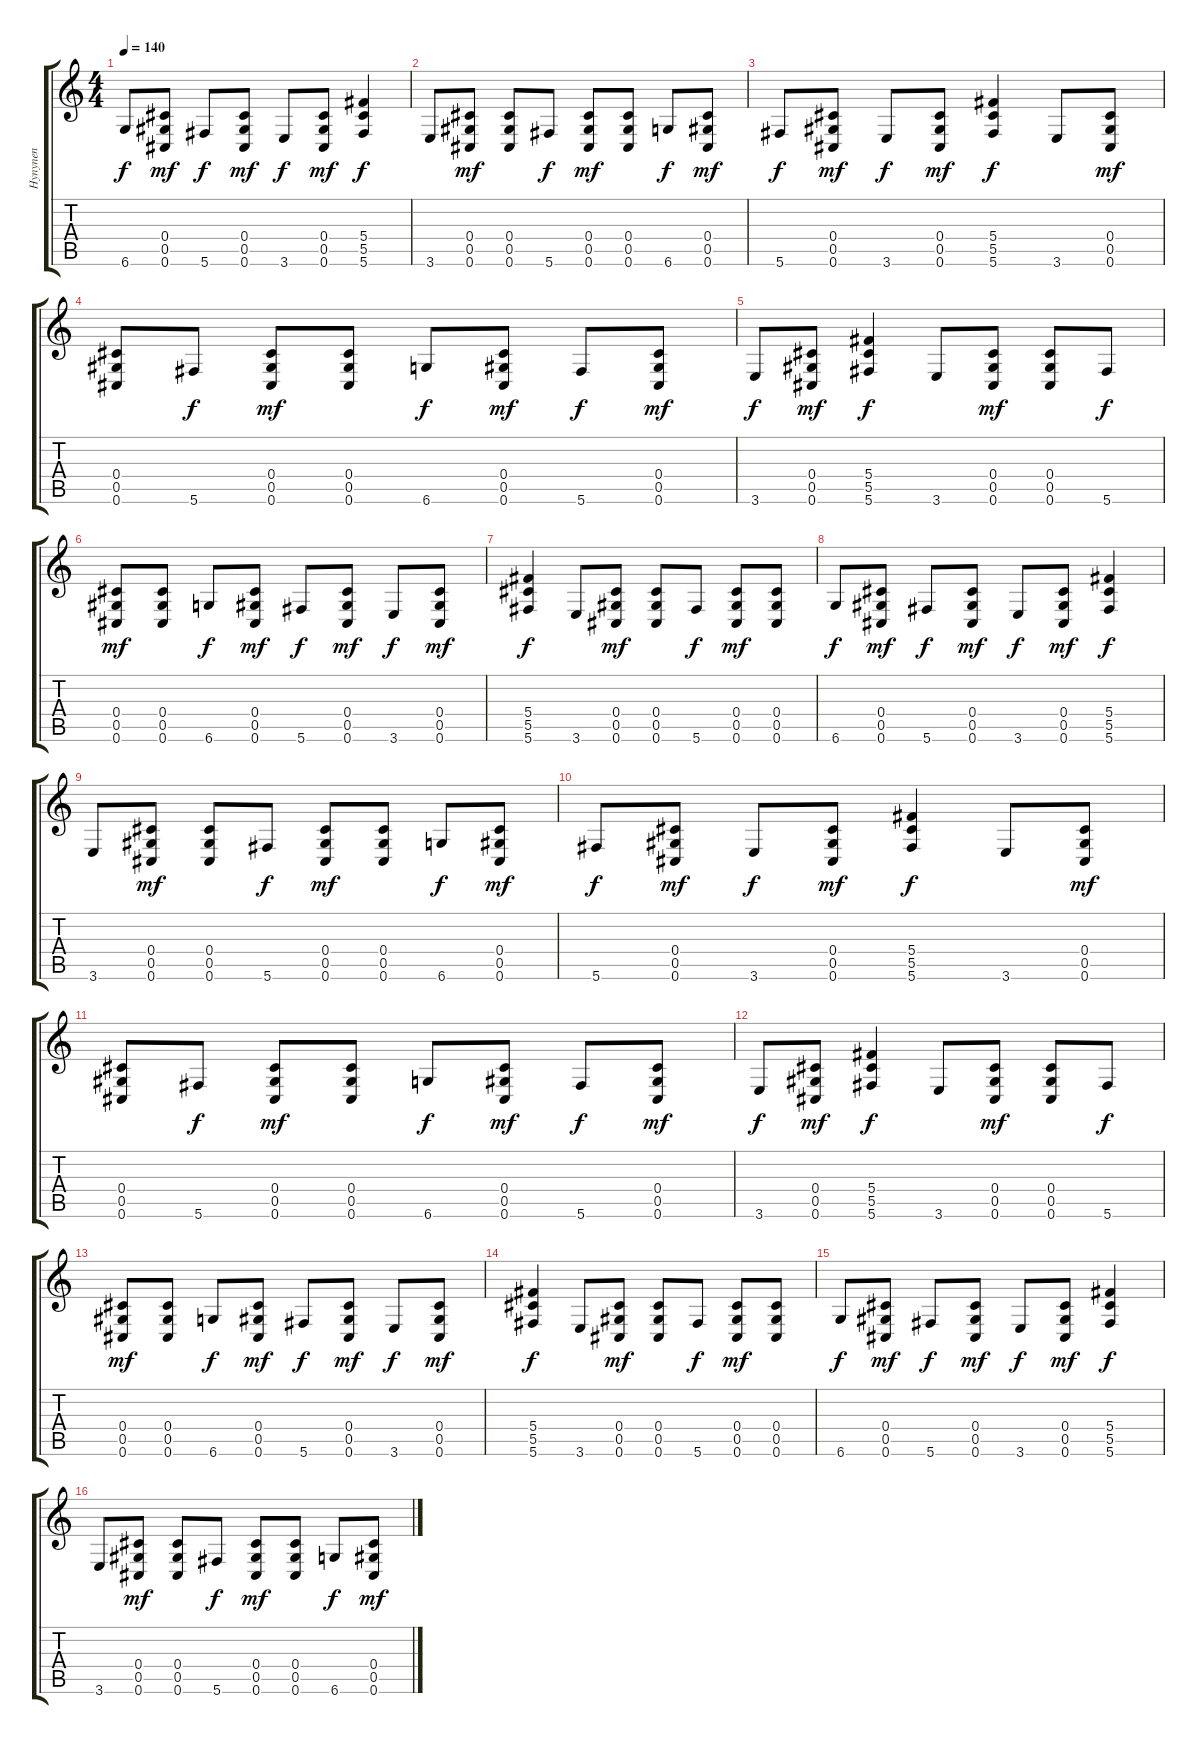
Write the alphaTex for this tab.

\track ("Hynynen" "Hynynen") {instrument distortionguitar}
\staff {score tabs}
\tuning (Eb4 Bb3 Gb3 Db3 Ab2 Db2) {hide}
\ts (4 4)
\tempo 140
\clef g2
\ks c
6.6.8{dy f} (0.4 0.5 0.6).8{dy mf} 5.6.8{dy f} (0.4 0.5 0.6).8{dy mf} 3.6.8{dy f} (0.4 0.5 0.6).8{dy mf} (5.4 5.5 5.6).4{dy f} |
3.6.8 (0.4 0.5 0.6).8{dy mf} (0.4 0.5 0.6).8 5.6.8{dy f} (0.4 0.5 0.6).8{dy mf} (0.4 0.5 0.6).8 6.6.8{dy f} (0.4 0.5 0.6).8{dy mf} |
5.6.8{dy f volume 7} (0.4 0.5 0.6).8{dy mf} 3.6.8{dy f} (0.4 0.5 0.6).8{dy mf} (5.4 5.5 5.6).4{dy f} 3.6.8 (0.4 0.5 0.6).8{dy mf} |
(0.4 0.5 0.6).8 5.6.8{dy f} (0.4 0.5 0.6).8{dy mf} (0.4 0.5 0.6).8 6.6.8{dy f} (0.4 0.5 0.6).8{dy mf} 5.6.8{dy f} (0.4 0.5 0.6).8{dy mf} |
3.6.8{dy f} (0.4 0.5 0.6).8{dy mf} (5.4 5.5 5.6).4{dy f} 3.6.8 (0.4 0.5 0.6).8{dy mf} (0.4 0.5 0.6).8 5.6.8{dy f} |
(0.4 0.5 0.6).8{dy mf} (0.4 0.5 0.6).8 6.6.8{dy f} (0.4 0.5 0.6).8{dy mf} 5.6.8{dy f} (0.4 0.5 0.6).8{dy mf} 3.6.8{dy f} (0.4 0.5 0.6).8{dy mf} |
(5.4 5.5 5.6).4{dy f volume 4} 3.6.8 (0.4 0.5 0.6).8{dy mf} (0.4 0.5 0.6).8 5.6.8{dy f} (0.4 0.5 0.6).8{dy mf} (0.4 0.5 0.6).8 |
6.6.8{dy f} (0.4 0.5 0.6).8{dy mf} 5.6.8{dy f} (0.4 0.5 0.6).8{dy mf} 3.6.8{dy f} (0.4 0.5 0.6).8{dy mf} (5.4 5.5 5.6).4{dy f} |
3.6.8 (0.4 0.5 0.6).8{dy mf} (0.4 0.5 0.6).8 5.6.8{dy f} (0.4 0.5 0.6).8{dy mf} (0.4 0.5 0.6).8 6.6.8{dy f} (0.4 0.5 0.6).8{dy mf} |
5.6.8{dy f} (0.4 0.5 0.6).8{dy mf} 3.6.8{dy f} (0.4 0.5 0.6).8{dy mf} (5.4 5.5 5.6).4{dy f} 3.6.8 (0.4 0.5 0.6).8{dy mf} |
(0.4 0.5 0.6).8{volume 1} 5.6.8{dy f} (0.4 0.5 0.6).8{dy mf} (0.4 0.5 0.6).8 6.6.8{dy f} (0.4 0.5 0.6).8{dy mf} 5.6.8{dy f} (0.4 0.5 0.6).8{dy mf} |
3.6.8{dy f} (0.4 0.5 0.6).8{dy mf} (5.4 5.5 5.6).4{dy f} 3.6.8 (0.4 0.5 0.6).8{dy mf} (0.4 0.5 0.6).8 5.6.8{dy f} |
(0.4 0.5 0.6).8{dy mf} (0.4 0.5 0.6).8 6.6.8{dy f} (0.4 0.5 0.6).8{dy mf} 5.6.8{dy f} (0.4 0.5 0.6).8{dy mf} 3.6.8{dy f} (0.4 0.5 0.6).8{dy mf} |
(5.4 5.5 5.6).4{dy f} 3.6.8 (0.4 0.5 0.6).8{dy mf} (0.4 0.5 0.6).8 5.6.8{dy f} (0.4 0.5 0.6).8{dy mf} (0.4 0.5 0.6).8 |
6.6.8{dy f volume 0} (0.4 0.5 0.6).8{dy mf} 5.6.8{dy f} (0.4 0.5 0.6).8{dy mf} 3.6.8{dy f} (0.4 0.5 0.6).8{dy mf} (5.4 5.5 5.6).4{dy f} |
3.6.8 (0.4 0.5 0.6).8{dy mf} (0.4 0.5 0.6).8 5.6.8{dy f} (0.4 0.5 0.6).8{dy mf} (0.4 0.5 0.6).8 6.6.8{dy f} (0.4 0.5 0.6).8{dy mf}
